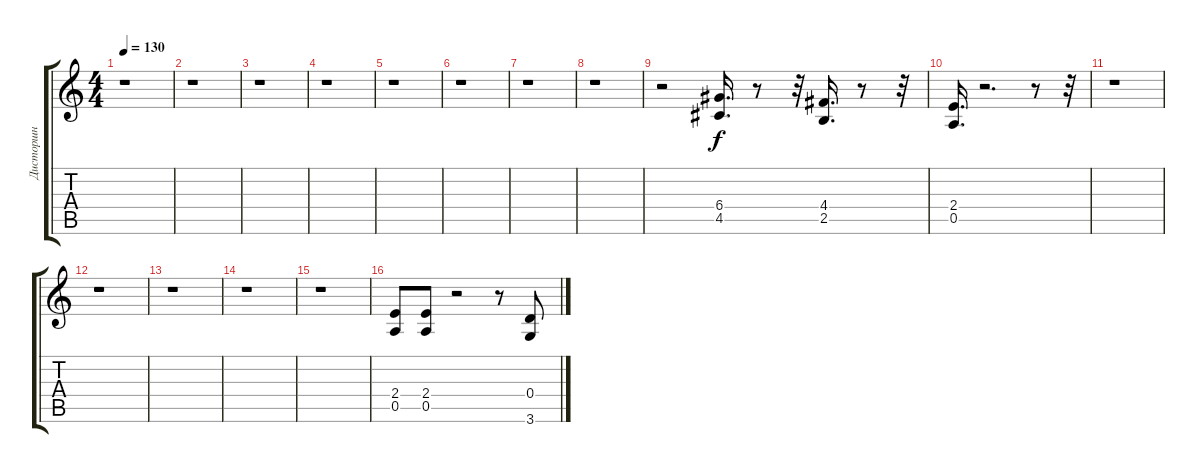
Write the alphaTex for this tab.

\track ("Дисторшн" "Дисторшн") {instrument distortionguitar}
\staff {score tabs}
\tuning (E4 B3 G3 D3 A2 E2) {hide}
\ts (4 4)
\tempo 130
\clef g2
\ks c
r.1{dy f} |
r.1 |
r.1 |
r.1 |
r.1 |
r.1 |
r.1 |
r.1 |
r.2 (6.4 4.5).16{d} r.8 r.32 (4.4 2.5).16{d} r.8 r.32 |
(2.4 0.5).16{d} r.2{d} r.8 r.32 |
r.1 |
r.1 |
r.1 |
r.1 |
r.1 |
(2.4 0.5).8 (2.4 0.5).8 r.2 r.8 (0.4 3.6).8
